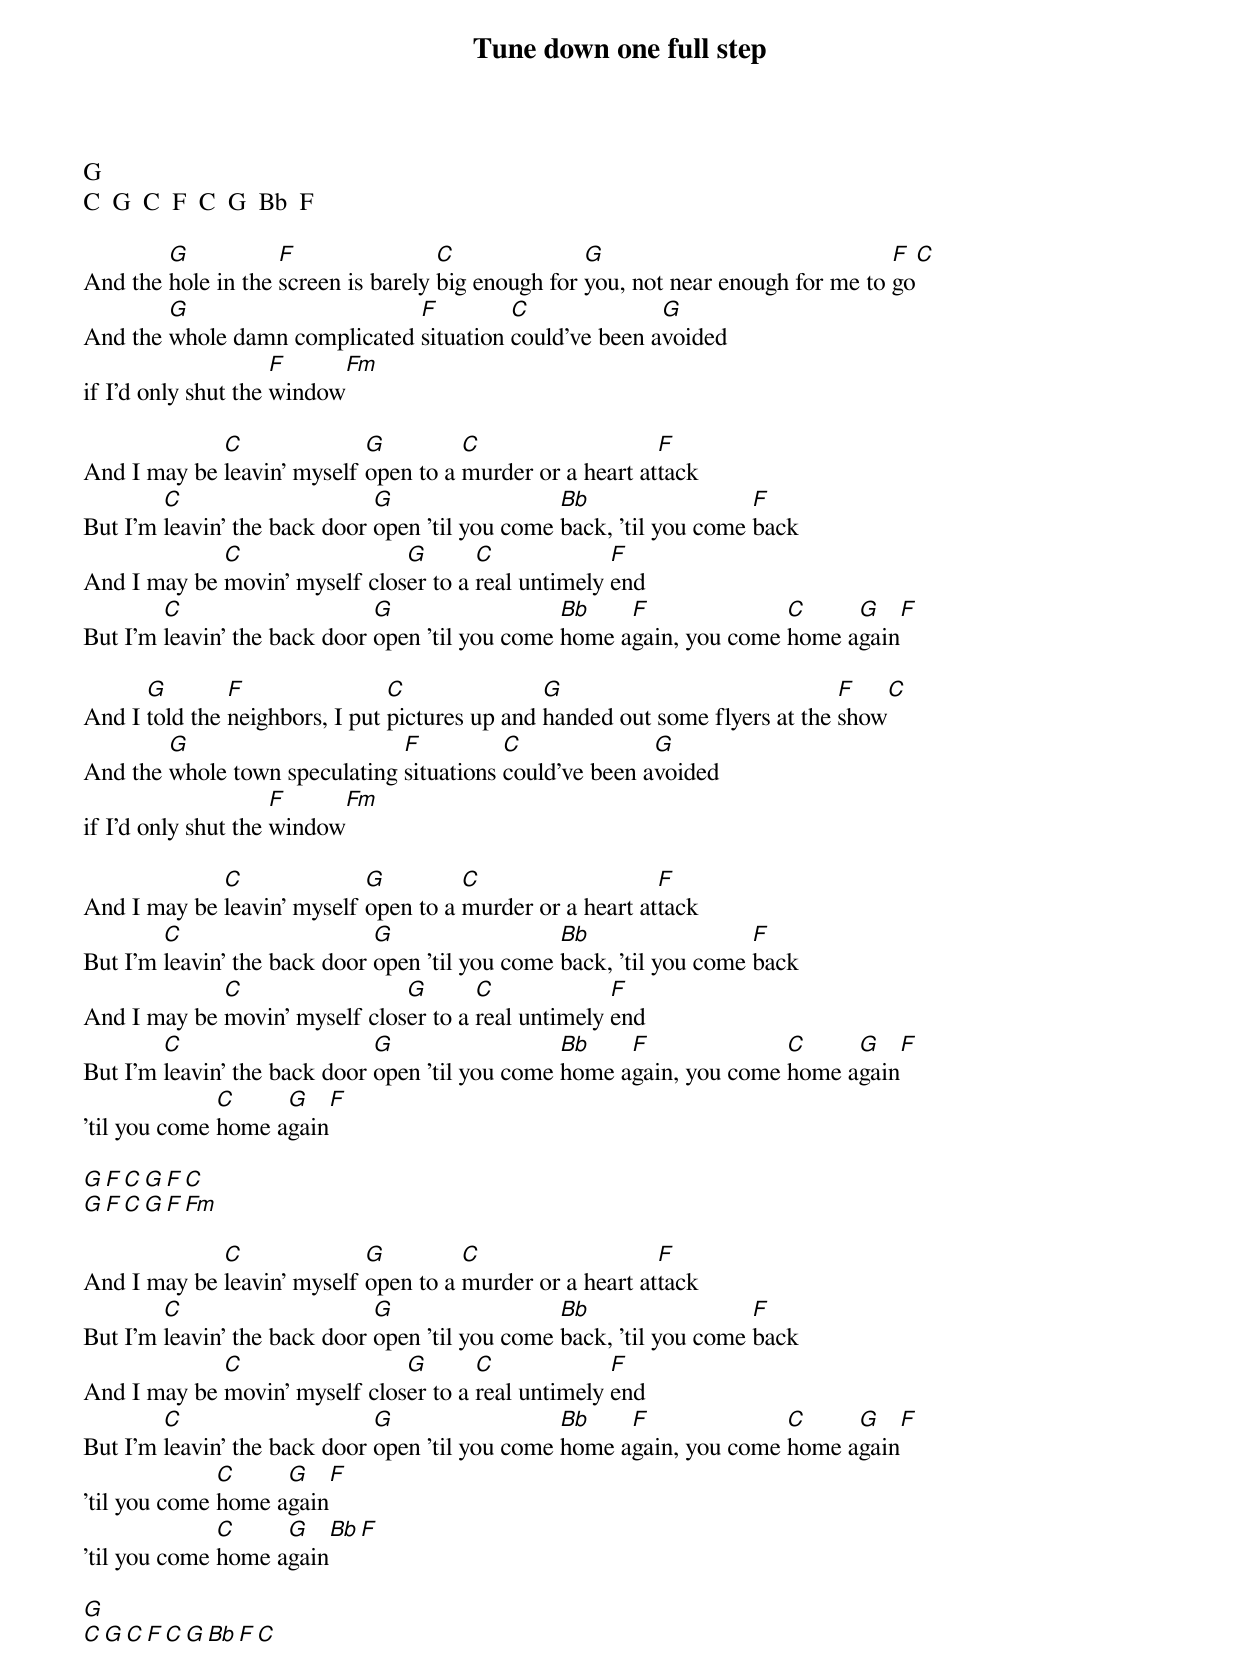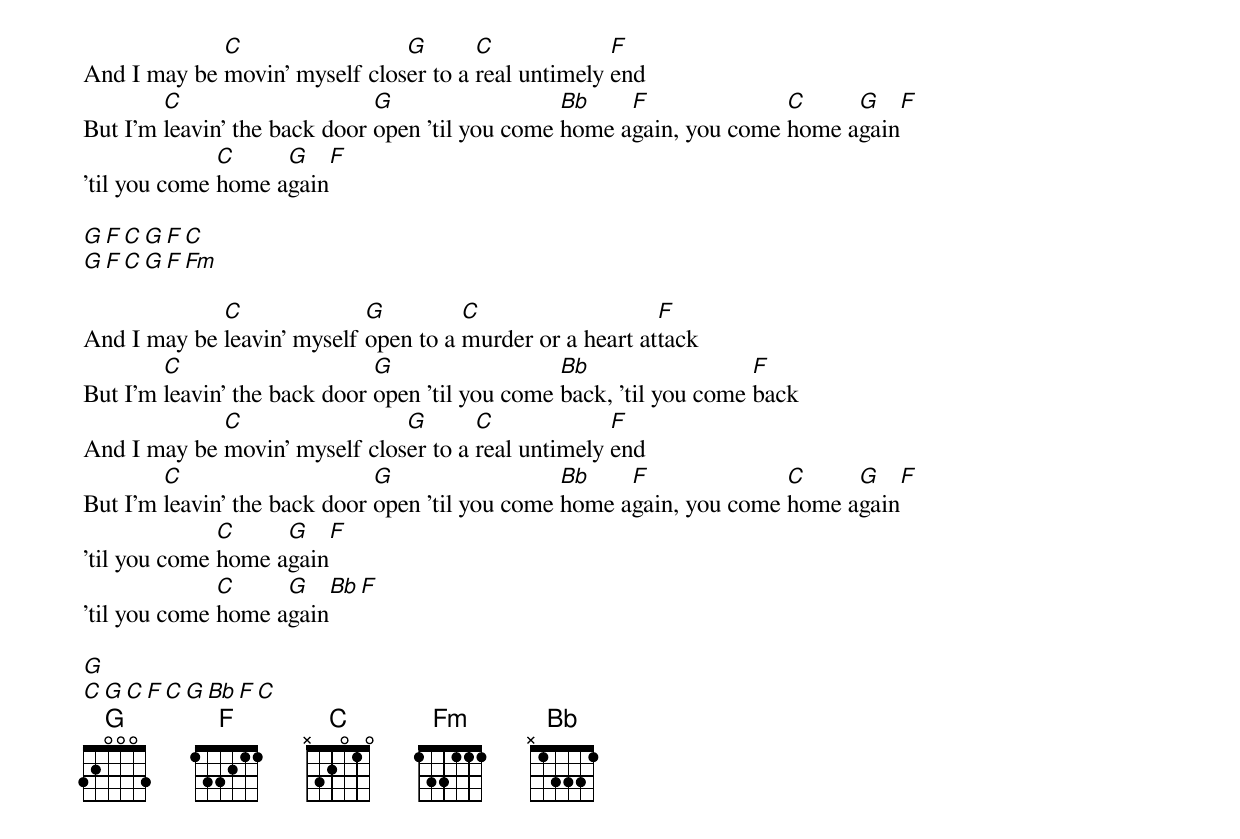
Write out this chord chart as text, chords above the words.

Tune down one full step

G
C  G  C  F  C  G  Bb  F

        G           F                C              G                              F   C
And the hole in the screen is barely big enough for you, not near enough for me to go
        G                      F         C              G
And the whole damn complicated situation could've been avoided
                     F     Fm
if I'd only shut the window

             C              G         C                   F
And I may be leavin' myself open to a murder or a heart attack
        C                     G                  Bb                  F
But I'm leavin' the back door open 'til you come back, 'til you come back
             C                 G       C             F
And I may be movin' myself closer to a real untimely end
        C                     G                  Bb    F              C     G    F
But I'm leavin' the back door open 'til you come home again, you come home again

      G        F                C               G                             F    C
And I told the neighbors, I put pictures up and handed out some flyers at the show
        G                      F          C              G
And the whole town speculating situations could've been avoided
                     F     Fm
if I'd only shut the window

             C              G         C                   F
And I may be leavin' myself open to a murder or a heart attack
        C                     G                  Bb                  F
But I'm leavin' the back door open 'til you come back, 'til you come back
             C                 G       C             F
And I may be movin' myself closer to a real untimely end
        C                     G                  Bb    F              C     G    F
But I'm leavin' the back door open 'til you come home again, you come home again
              C     G   F
'til you come home again

G  F  C  G  F  C
G  F  C  G  F  Fm

             C              G         C                   F
And I may be leavin' myself open to a murder or a heart attack
        C                     G                  Bb                  F
But I'm leavin' the back door open 'til you come back, 'til you come back
             C                 G       C             F
And I may be movin' myself closer to a real untimely end
        C                     G                  Bb    F              C     G    F
But I'm leavin' the back door open 'til you come home again, you come home again
              C     G   F
'til you come home again
              C     G   Bb F
'til you come home again

G
C  G  C  F  C  G  Bb  F  C

             C                 G       C             F
And I may be movin' myself closer to a real untimely end
        C                     G                  Bb    F              C     G    F
But I'm leavin' the back door open 'til you come home again, you come home again
              C     G   F
'til you come home again

G  F  C  G  F  C
G  F  C  G  F  Fm

             C              G         C                   F
And I may be leavin' myself open to a murder or a heart attack
        C                     G                  Bb                  F
But I'm leavin' the back door open 'til you come back, 'til you come back
             C                 G       C             F
And I may be movin' myself closer to a real untimely end
        C                     G                  Bb    F              C     G    F
But I'm leavin' the back door open 'til you come home again, you come home again
              C     G   F
'til you come home again
              C     G   Bb F
'til you come home again

G
C  G  C  F  C  G  Bb  F  C
